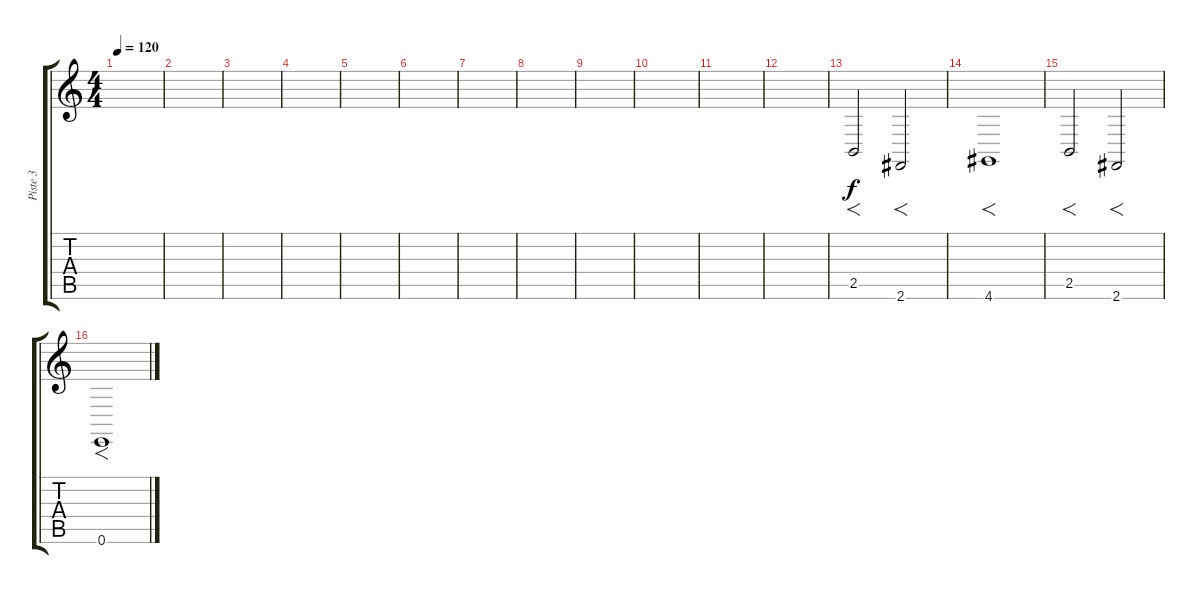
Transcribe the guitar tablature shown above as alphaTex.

\track ("Piste 3" "Piste 3") {instrument tremolostrings}
\staff {score tabs}
\tuning (E4 B3 G3 D3 A2 E2) {hide}
\ts (4 4)
\tempo 120
\clef g2
\ks c
|
|
|
|
|
|
|
|
|
|
|
|
2.5.2{f} 2.6.2{f} |
4.6.1{f} |
2.5.2{f} 2.6.2{f} |
0.6.1{f}
